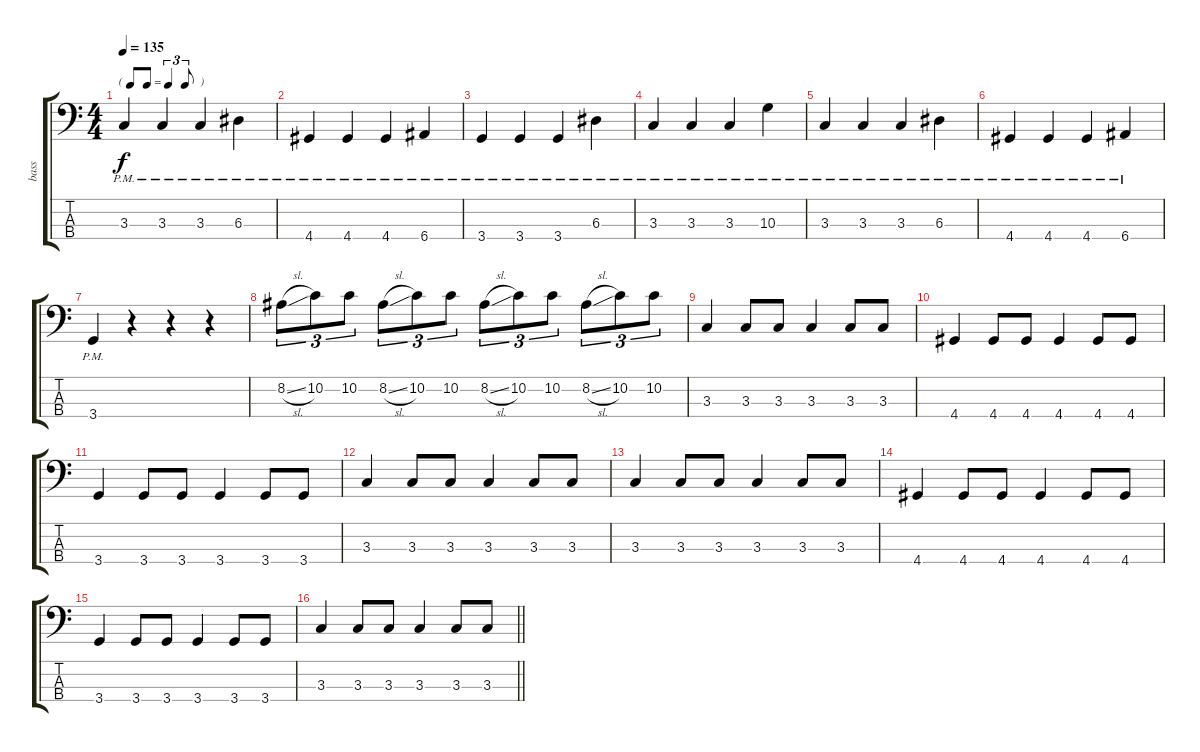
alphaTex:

\track ("bass" "bass") {instrument electricbassfinger}
\staff {score tabs}
\tuning (G2 D2 A1 E1) {hide}
\ts (4 4)
\tf triplet8th
\tempo 135
\clef f4
\ks c
3.3{pm}.4{dy f} 3.3{pm}.4{txt ""} 3.3{pm}.4 6.3{pm}.4 |
4.4{pm}.4 4.4{pm}.4 4.4{pm}.4 6.4{pm}.4 |
3.4{pm}.4 3.4{pm}.4 3.4{pm}.4 6.3{pm}.4 |
3.3{pm}.4 3.3{pm}.4 3.3{pm}.4 10.3{pm}.4 |
3.3{pm}.4 3.3{pm}.4 3.3{pm}.4 6.3{pm}.4 |
4.4{pm}.4 4.4{pm}.4 4.4{pm}.4 6.4{pm}.4 |
3.4{pm}.4 r.4 r.4 r.4 |
8.2{sl}.8{tu (3 2)} 10.2.8{tu (3 2)} 10.2.8{tu (3 2)} 8.2{sl}.8{tu (3 2)} 10.2.8{tu (3 2)} 10.2.8{tu (3 2)} 8.2{sl}.8{tu (3 2)} 10.2.8{tu (3 2)} 10.2.8{tu (3 2)} 8.2{sl}.8{tu (3 2)} 10.2.8{tu (3 2)} 10.2.8{tu (3 2)} |
3.3.4 3.3.8 3.3.8 3.3.4 3.3.8 3.3.8 |
4.4.4 4.4.8 4.4.8 4.4.4 4.4.8 4.4.8 |
3.4.4 3.4.8 3.4.8 3.4.4 3.4.8 3.4.8 |
3.3.4 3.3.8 3.3.8 3.3.4 3.3.8 3.3.8 |
3.3.4 3.3.8 3.3.8 3.3.4 3.3.8 3.3.8 |
4.4.4 4.4.8 4.4.8 4.4.4 4.4.8 4.4.8 |
3.4.4 3.4.8 3.4.8 3.4.4 3.4.8 3.4.8 |
\barLineRight lightlight
3.3.4 3.3.8 3.3.8 3.3.4 3.3.8 3.3.8
